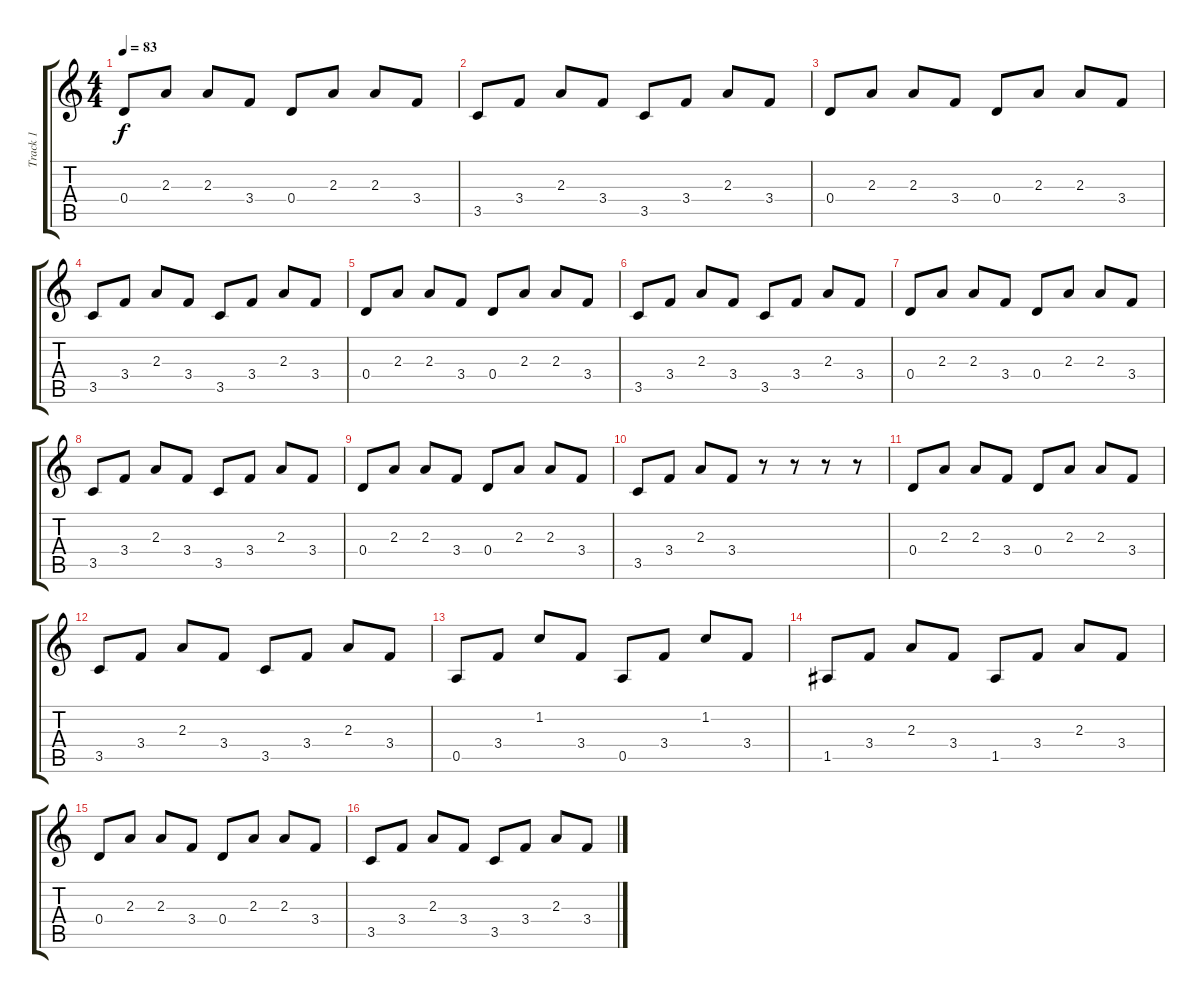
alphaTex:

\track ("Track 1" "Track 1") {instrument acousticguitarsteel}
\staff {score tabs}
\tuning (E4 B3 G3 D3 A2 E2) {hide}
\ts (4 4)
\tempo 83
\clef g2
\ks c
0.4.8{dy f} 2.3.8 2.3.8 3.4.8 0.4.8 2.3.8 2.3.8 3.4.8 |
3.5.8 3.4.8 2.3.8 3.4.8 3.5.8 3.4.8 2.3.8 3.4.8 |
0.4.8 2.3.8 2.3.8 3.4.8 0.4.8 2.3.8 2.3.8 3.4.8 |
3.5.8 3.4.8 2.3.8 3.4.8 3.5.8 3.4.8 2.3.8 3.4.8 |
0.4.8 2.3.8 2.3.8 3.4.8 0.4.8 2.3.8 2.3.8 3.4.8 |
3.5.8 3.4.8 2.3.8 3.4.8 3.5.8 3.4.8 2.3.8 3.4.8 |
0.4.8 2.3.8 2.3.8 3.4.8 0.4.8 2.3.8 2.3.8 3.4.8 |
3.5.8 3.4.8 2.3.8 3.4.8 3.5.8 3.4.8 2.3.8 3.4.8 |
0.4.8 2.3.8 2.3.8 3.4.8 0.4.8 2.3.8 2.3.8 3.4.8 |
3.5.8 3.4.8 2.3.8 3.4.8 r.8 r.8 r.8 r.8 |
0.4.8 2.3.8 2.3.8 3.4.8 0.4.8 2.3.8 2.3.8 3.4.8 |
3.5.8 3.4.8 2.3.8 3.4.8 3.5.8 3.4.8 2.3.8 3.4.8 |
0.5.8 3.4.8 1.2.8 3.4.8 0.5.8 3.4.8 1.2.8 3.4.8 |
1.5.8 3.4.8 2.3.8 3.4.8 1.5.8 3.4.8 2.3.8 3.4.8 |
0.4.8 2.3.8 2.3.8 3.4.8 0.4.8 2.3.8 2.3.8 3.4.8 |
3.5.8 3.4.8 2.3.8 3.4.8 3.5.8 3.4.8 2.3.8 3.4.8
